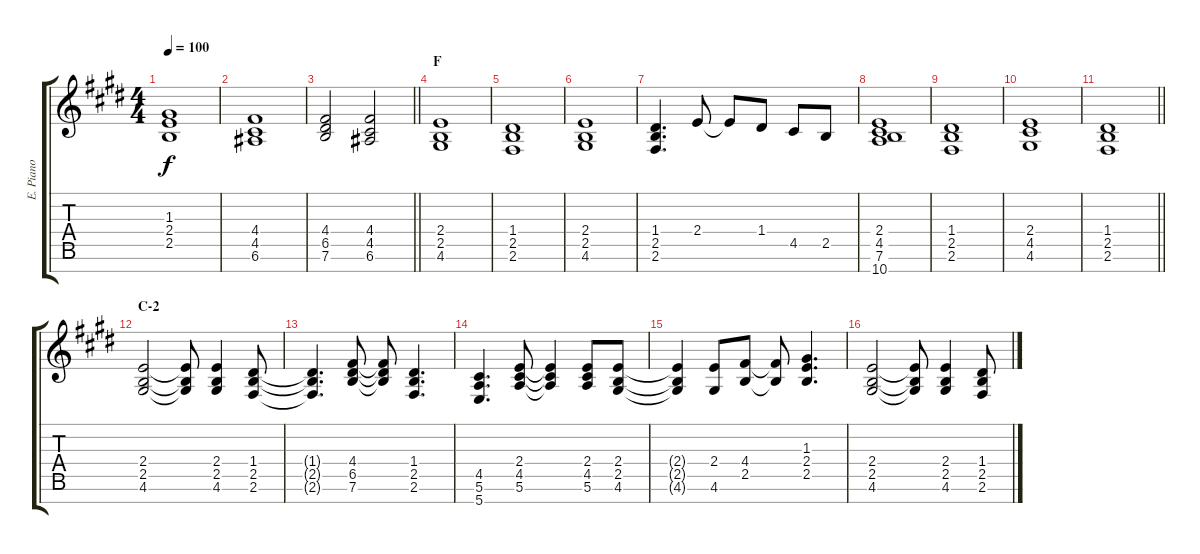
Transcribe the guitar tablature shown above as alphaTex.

\track ("E. Piano" "E. Piano") {instrument electricgrandpiano}
\staff {score tabs}
\tuning (E5 B4 G4 D4 A3 E3 B2) {hide}
\ts (4 4)
\tempo 100
\clef g2
\ks e
(1.3 2.4 2.5).1{dy f} |
(4.4 4.5 6.6).1 |
\barLineRight lightlight
(4.4 6.5 7.6).2 (4.4 4.5 6.6).2 |
\section ("" "F")
(2.4 2.5 4.6).1 |
(1.4 2.5 2.6).1 |
(2.4 2.5 4.6).1 |
(1.4 2.5 2.6).4{d} 2.4.8 2.4{t}.8 1.4.8 4.5.8 2.5.8 |
(2.4 4.5 7.6 10.7).1 |
(1.4 2.5 2.6).1 |
(2.4 4.5 4.6).1 |
\barLineRight lightlight
(1.4 2.5 2.6).1 |
\section ("" "C-2")
(2.4 2.5 4.6).2 (2.4{t} 2.5{t} 4.6{t}).8 (2.4 2.5 4.6).4 (1.4 2.5 2.6).8 |
(1.4{t} 2.5{t} 2.6{t}).4{d} (4.4 6.5 7.6).8 (4.4{t} 6.5{t} 7.6{t}).8 (1.4 2.5 2.6).4{d} |
(4.5 5.6 5.7).4{d} (2.4 4.5 5.6).8 (2.4{t} 4.5{t} 5.6{t}).4 (2.4 4.5 5.6).8 (2.4 2.5 4.6).8 |
(2.4{t} 2.5{t} 4.6{t}).4 (2.4 4.6).8 (4.4 2.5).8 (4.4{t} 2.5{t}).8 (1.3 2.4 2.5).4{d} |
(2.4 2.5 4.6).2 (2.4{t} 2.5{t} 4.6{t}).8 (2.4 2.5 4.6).4 (1.4 2.5 2.6).8
